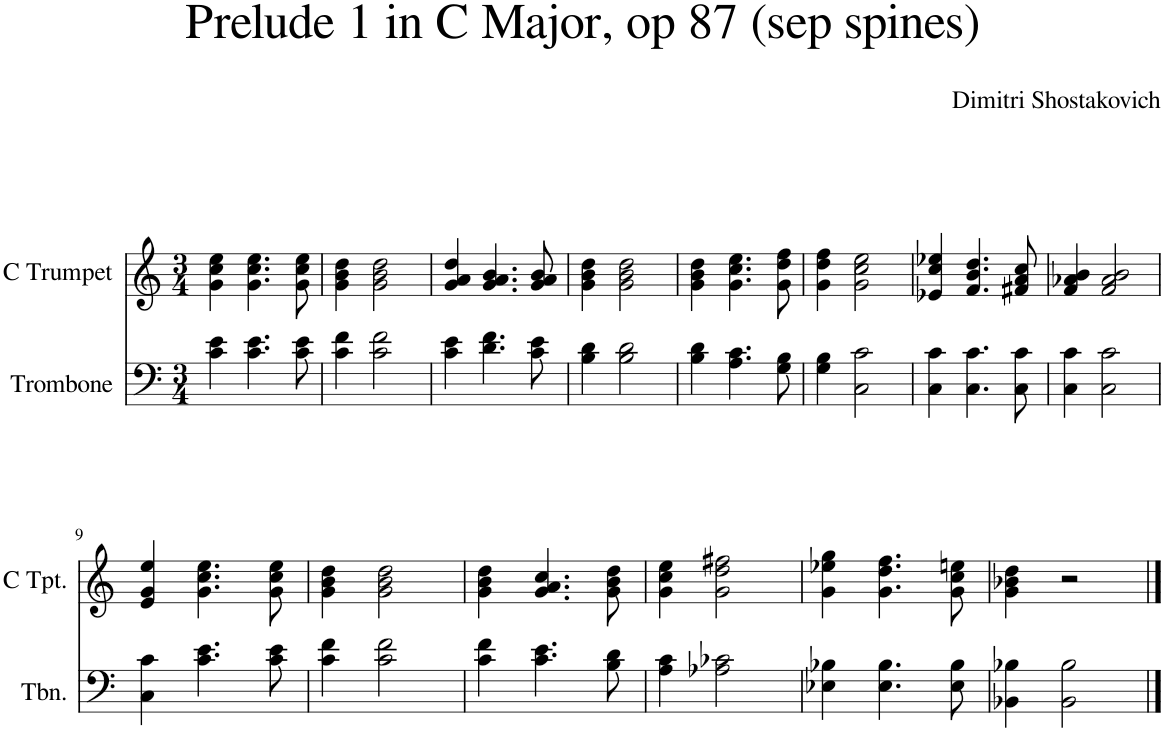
**kern	**kern
*part2	*part1
*staff2	*staff1
*I"Trombone	*I"C Trumpet
*I'Tbn.	*I'C Tpt.
*clefF4	*clefG2
*k[]	*k[]
*M3/4	*M3/4
=1	=1
4c\ 4e\	4g\ 4cc\ 4ee\
4.c\ 4.e\	4.g\ 4.cc\ 4.ee\
8c\ 8e\	8g\ 8cc\ 8ee\
=2	=2
4c\ 4f\	4g\ 4b\ 4dd\
2c\ 2f\	2g\ 2b\ 2dd\
=3	=3
4c\ 4e\	4g/ 4a/ 4dd/
4.d\ 4.f\	4.g/ 4.a/ 4.b/
8c\ 8e\	8g/ 8a/ 8b/
=4	=4
4B\ 4d\	4g\ 4b\ 4dd\
2B\ 2d\	2g\ 2b\ 2dd\
=5	=5
4B\ 4d\	4g\ 4b\ 4dd\
4.A\ 4.c\	4.g\ 4.cc\ 4.ee\
8G\ 8B\	8g\ 8dd\ 8ff\
=6	=6
4G\ 4B\	4g\ 4dd\ 4ff\
2C\ 2c\	2g\ 2cc\ 2ee\
=7	=7
4C\ 4c\	4e-X/ 4cc/ 4ee-X/
4.C\ 4.c\	4.f/ 4.b/ 4.dd/
8C\ 8c\	8f#X/ 8a/ 8cc/
=8	=8
4C\ 4c\	4f/ 4a-X/ 4b/
2C\ 2c\	2f/ 2a-/ 2b/
!!LO:LB:g=z
=9	=9
4C\ 4c\	4e/ 4g/ 4ee/
4.c\ 4.e\	4.g\ 4.cc\ 4.ee\
8c\ 8e\	8g\ 8cc\ 8ee\
=10	=10
4c\ 4f\	4g\ 4b\ 4dd\
2c\ 2f\	2g\ 2b\ 2dd\
=11	=11
4c\ 4f\	4g\ 4b\ 4dd\
4.c\ 4.e\	4.g/ 4.a/ 4.cc/
8B\ 8d\	8g\ 8b\ 8dd\
=12	=12
4A\ 4c\	4g\ 4cc\ 4ee\
2A-X\ 2c-X\	2g\ 2dd\ 2ff#X\
=13	=13
4E-X\ 4B-X\	4g\ 4ee-X\ 4gg\
4.E-\ 4.B-\	4.g\ 4.dd\ 4.ff\
8E-\ 8B-\	8g\ 8cc\ 8een\
=14	=14
4BB-X\ 4B-X\	4g\ 4b-X\ 4dd\
2BB-\ 2B-\	2r
==	==
*-	*-
